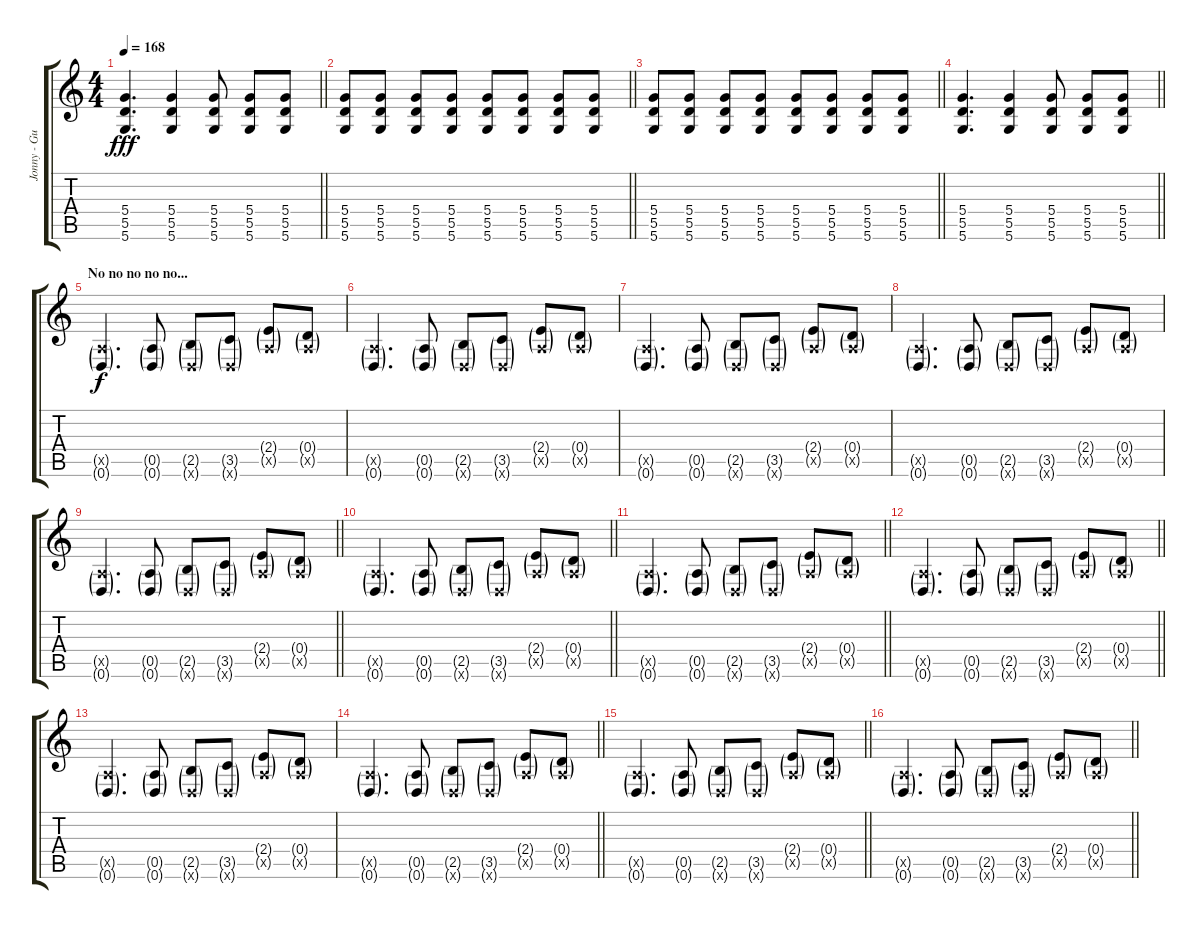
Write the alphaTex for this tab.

\track ("Jonny - Guitar" "Jonny - Gu") {instrument electricguitarjazz}
\staff {score tabs}
\tuning (E4 B3 G3 D3 A2 D2) {hide}
\ts (4 4)
\tempo 168
\clef g2
\barLineRight lightlight
\ks c
(5.4 5.5 5.6).4{d dy fff} (5.4 5.5 5.6).4 (5.4 5.5 5.6).8 (5.4 5.5 5.6).8 (5.4 5.5 5.6).8 |
\barLineRight lightlight
(5.4 5.5 5.6).8 (5.4 5.5 5.6).8 (5.4 5.5 5.6).8 (5.4 5.5 5.6).8 (5.4 5.5 5.6).8 (5.4 5.5 5.6).8 (5.4 5.5 5.6).8 (5.4 5.5 5.6).8 |
\barLineRight lightlight
(5.4 5.5 5.6).8 (5.4 5.5 5.6).8 (5.4 5.5 5.6).8 (5.4 5.5 5.6).8 (5.4 5.5 5.6).8 (5.4 5.5 5.6).8 (5.4 5.5 5.6).8 (5.4 5.5 5.6).8 |
\barLineRight lightlight
(5.4 5.5 5.6).4{d} (5.4 5.5 5.6).4 (5.4 5.5 5.6).8 (5.4 5.5 5.6).8 (5.4 5.5 5.6).8 |
\section ("" "No no no no no...")
(0.5{g x} 0.6{g}).4{d dy f} (0.5{g} 0.6{g}).8 (2.5{g} 0.6{g x}).8 (3.5{g} 0.6{g x}).8 (2.4{g} 0.5{g x}).8 (0.4{g} 0.5{g x}).8 |
(0.5{g x} 0.6{g}).4{d} (0.5{g} 0.6{g}).8 (2.5{g} 0.6{g x}).8 (3.5{g} 0.6{g x}).8 (2.4{g} 0.5{g x}).8 (0.4{g} 0.5{g x}).8 |
(0.5{g x} 0.6{g}).4{d} (0.5{g} 0.6{g}).8 (2.5{g} 0.6{g x}).8 (3.5{g} 0.6{g x}).8 (2.4{g} 0.5{g x}).8 (0.4{g} 0.5{g x}).8 |
(0.5{g x} 0.6{g}).4{d} (0.5{g} 0.6{g}).8 (2.5{g} 0.6{g x}).8 (3.5{g} 0.6{g x}).8 (2.4{g} 0.5{g x}).8 (0.4{g} 0.5{g x}).8 |
\barLineRight lightlight
(0.5{g x} 0.6{g}).4{d} (0.5{g} 0.6{g}).8 (2.5{g} 0.6{g x}).8 (3.5{g} 0.6{g x}).8 (2.4{g} 0.5{g x}).8 (0.4{g} 0.5{g x}).8 |
\barLineRight lightlight
(0.5{g x} 0.6{g}).4{d} (0.5{g} 0.6{g}).8 (2.5{g} 0.6{g x}).8 (3.5{g} 0.6{g x}).8 (2.4{g} 0.5{g x}).8 (0.4{g} 0.5{g x}).8 |
\barLineRight lightlight
(0.5{g x} 0.6{g}).4{d} (0.5{g} 0.6{g}).8 (2.5{g} 0.6{g x}).8 (3.5{g} 0.6{g x}).8 (2.4{g} 0.5{g x}).8 (0.4{g} 0.5{g x}).8 |
\barLineRight lightlight
(0.5{g x} 0.6{g}).4{d} (0.5{g} 0.6{g}).8 (2.5{g} 0.6{g x}).8 (3.5{g} 0.6{g x}).8 (2.4{g} 0.5{g x}).8 (0.4{g} 0.5{g x}).8 |
(0.5{g x} 0.6{g}).4{d} (0.5{g} 0.6{g}).8 (2.5{g} 0.6{g x}).8 (3.5{g} 0.6{g x}).8 (2.4{g} 0.5{g x}).8 (0.4{g} 0.5{g x}).8 |
\barLineRight lightlight
(0.5{g x} 0.6{g}).4{d} (0.5{g} 0.6{g}).8 (2.5{g} 0.6{g x}).8 (3.5{g} 0.6{g x}).8 (2.4{g} 0.5{g x}).8 (0.4{g} 0.5{g x}).8 |
\barLineRight lightlight
(0.5{g x} 0.6{g}).4{d} (0.5{g} 0.6{g}).8 (2.5{g} 0.6{g x}).8 (3.5{g} 0.6{g x}).8 (2.4{g} 0.5{g x}).8 (0.4{g} 0.5{g x}).8 |
\barLineRight lightlight
(0.5{g x} 0.6{g}).4{d} (0.5{g} 0.6{g}).8 (2.5{g} 0.6{g x}).8 (3.5{g} 0.6{g x}).8 (2.4{g} 0.5{g x}).8 (0.4{g} 0.5{g x}).8
